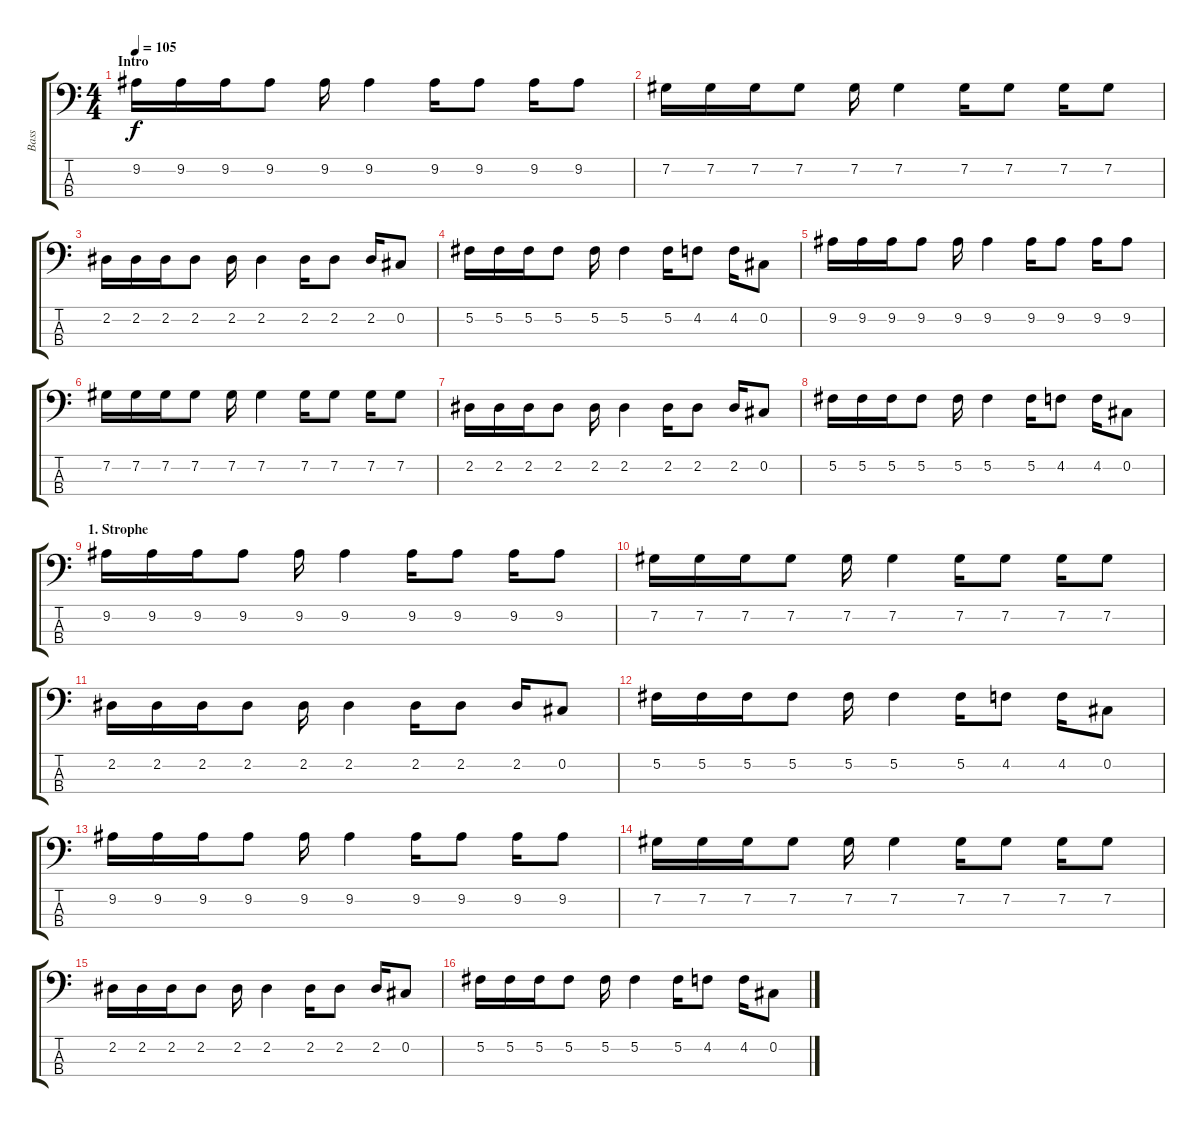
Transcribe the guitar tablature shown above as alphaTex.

\track ("Bass" "Bass") {instrument electricbasspick}
\staff {score tabs}
\tuning (Gb2 Db2 Ab1 Eb1) {hide}
\ts (4 4)
\section ("" "Intro")
\tempo 105
\clef f4
\ks c
9.2.16{dy f instrument electricbasspick} 9.2.16 9.2.16 9.2.8 9.2.16 9.2.4 9.2.16 9.2.8 9.2.16 9.2.8 |
7.2.16 7.2.16 7.2.16 7.2.8 7.2.16 7.2.4 7.2.16 7.2.8 7.2.16 7.2.8 |
2.2.16 2.2.16 2.2.16 2.2.8 2.2.16 2.2.4 2.2.16 2.2.8 2.2.16 0.2.8 |
5.2.16 5.2.16 5.2.16 5.2.8 5.2.16 5.2.4 5.2.16 4.2.8 4.2.16 0.2.8 |
9.2.16 9.2.16 9.2.16 9.2.8 9.2.16 9.2.4 9.2.16 9.2.8 9.2.16 9.2.8 |
7.2.16 7.2.16 7.2.16 7.2.8 7.2.16 7.2.4 7.2.16 7.2.8 7.2.16 7.2.8 |
2.2.16 2.2.16 2.2.16 2.2.8 2.2.16 2.2.4 2.2.16 2.2.8 2.2.16 0.2.8 |
5.2.16 5.2.16 5.2.16 5.2.8 5.2.16 5.2.4 5.2.16 4.2.8 4.2.16 0.2.8 |
\section ("" "1. Strophe")
9.2.16 9.2.16 9.2.16 9.2.8 9.2.16 9.2.4 9.2.16 9.2.8 9.2.16 9.2.8 |
7.2.16 7.2.16 7.2.16 7.2.8 7.2.16 7.2.4 7.2.16 7.2.8 7.2.16 7.2.8 |
2.2.16 2.2.16 2.2.16 2.2.8 2.2.16 2.2.4 2.2.16 2.2.8 2.2.16 0.2.8 |
5.2.16 5.2.16 5.2.16 5.2.8 5.2.16 5.2.4 5.2.16 4.2.8 4.2.16 0.2.8 |
9.2.16 9.2.16 9.2.16 9.2.8 9.2.16 9.2.4 9.2.16 9.2.8 9.2.16 9.2.8 |
7.2.16 7.2.16 7.2.16 7.2.8 7.2.16 7.2.4 7.2.16 7.2.8 7.2.16 7.2.8 |
2.2.16 2.2.16 2.2.16 2.2.8 2.2.16 2.2.4 2.2.16 2.2.8 2.2.16 0.2.8 |
5.2.16 5.2.16 5.2.16 5.2.8 5.2.16 5.2.4 5.2.16 4.2.8 4.2.16 0.2.8
